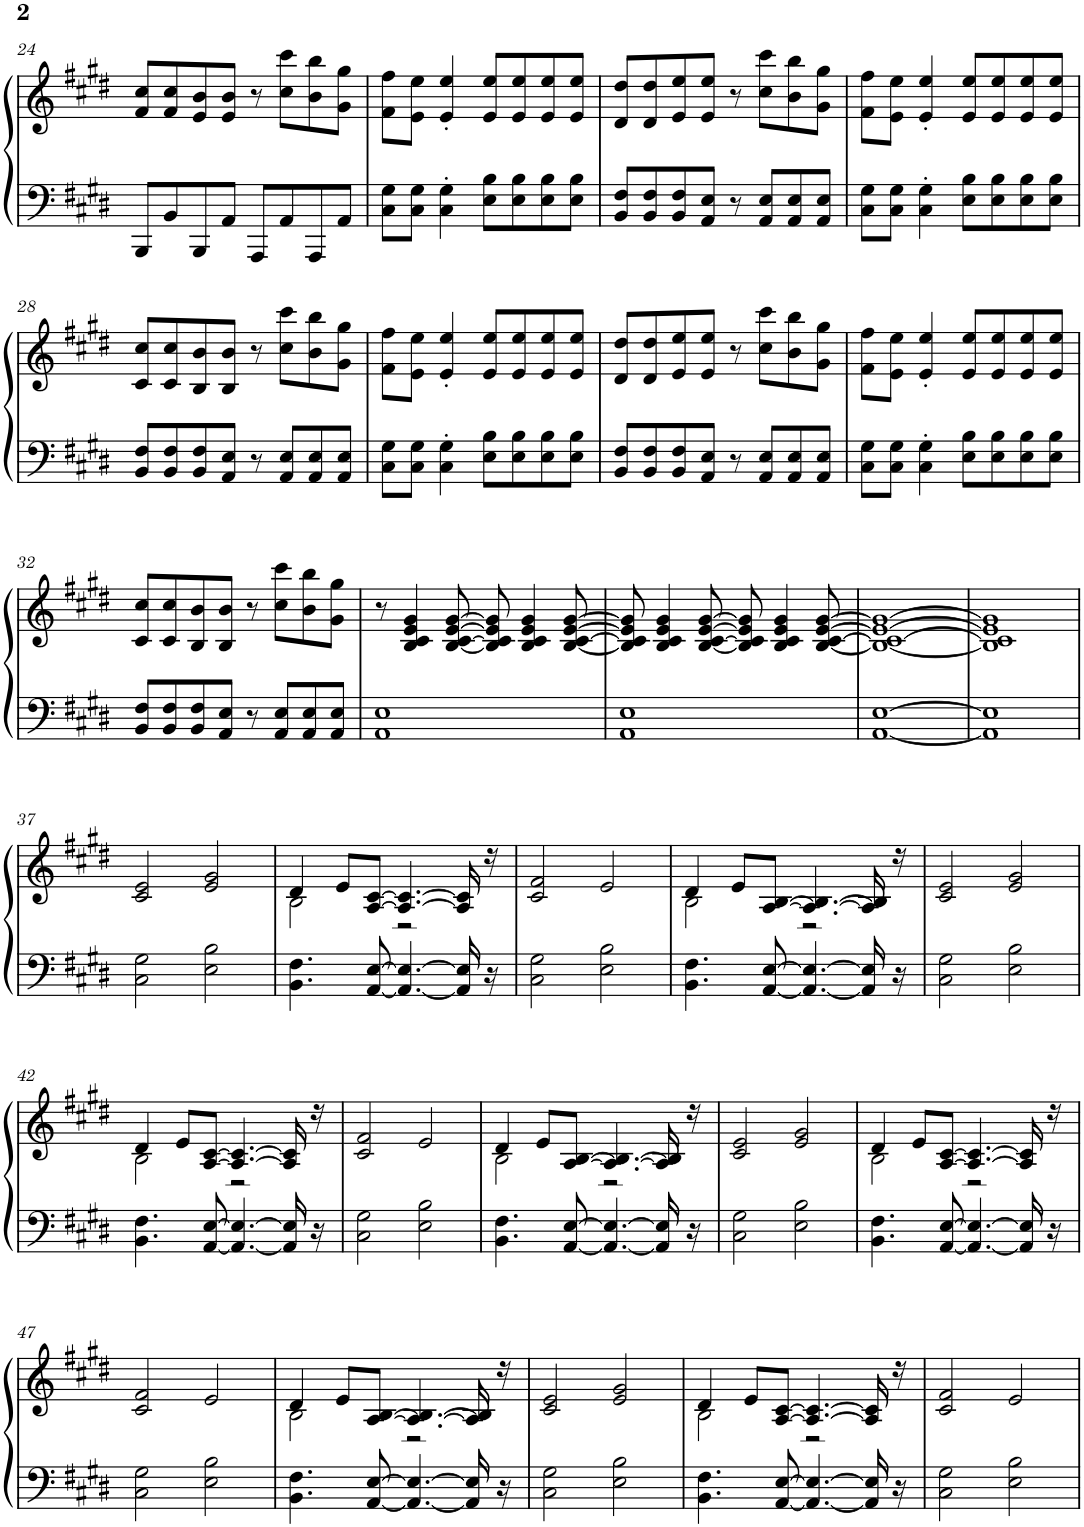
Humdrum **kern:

**kern	**kern
*part1	*part1
*staff2	*staff1
*I"Piano, [Piano] (a)	*
*I'Pno.	*
!!LO:PB:g=z
*clefG2	*clefG2
*k[f#c#g#d#]	*k[f#c#g#d#]
*M4/4	*M4/4
=24	=24
8BBB/L	8f#/ 8cc#/L
8BB/	8f#/ 8cc#/
8BBB/	8e/ 8b/
8AA/J	8e/ 8b/J
8AAA/L	8r
8AA/	8cc#\ 8ccc#\L
8AAA/	8b\ 8bb\
8AA/J	8g#\ 8gg#\J
=25	=25
8C#\ 8G#\L	8f#\ 8ff#\L
8C#\ 8G#\J	8e\ 8ee\J
4C#\' 4G#\'	4e/' 4ee/'
8E\ 8B\L	8e/ 8ee/L
8E\ 8B\	8e/ 8ee/
8E\ 8B\	8e/ 8ee/
8E\ 8B\J	8e/ 8ee/J
=26	=26
8BB/ 8F#/L	8d#/ 8dd#/L
8BB/ 8F#/	8d#/ 8dd#/
8BB/ 8F#/	8e/ 8ee/
8AA/ 8E/J	8e/ 8ee/J
8r	8r
8AA/ 8E/L	8cc#\ 8ccc#\L
8AA/ 8E/	8b\ 8bb\
8AA/ 8E/J	8g#\ 8gg#\J
=27	=27
8C#\ 8G#\L	8f#\ 8ff#\L
8C#\ 8G#\J	8e\ 8ee\J
4C#\' 4G#\'	4e/' 4ee/'
8E\ 8B\L	8e/ 8ee/L
8E\ 8B\	8e/ 8ee/
8E\ 8B\	8e/ 8ee/
8E\ 8B\J	8e/ 8ee/J
!!LO:LB:g=z
=28	=28
8BB/ 8F#/L	8c#/ 8cc#/L
8BB/ 8F#/	8c#/ 8cc#/
8BB/ 8F#/	8B/ 8b/
8AA/ 8E/J	8B/ 8b/J
8r	8r
8AA/ 8E/L	8cc#\ 8ccc#\L
8AA/ 8E/	8b\ 8bb\
8AA/ 8E/J	8g#\ 8gg#\J
=29	=29
8C#\ 8G#\L	8f#\ 8ff#\L
8C#\ 8G#\J	8e\ 8ee\J
4C#\' 4G#\'	4e/' 4ee/'
8E\ 8B\L	8e/ 8ee/L
8E\ 8B\	8e/ 8ee/
8E\ 8B\	8e/ 8ee/
8E\ 8B\J	8e/ 8ee/J
=30	=30
8BB/ 8F#/L	8d#/ 8dd#/L
8BB/ 8F#/	8d#/ 8dd#/
8BB/ 8F#/	8e/ 8ee/
8AA/ 8E/J	8e/ 8ee/J
8r	8r
8AA/ 8E/L	8cc#\ 8ccc#\L
8AA/ 8E/	8b\ 8bb\
8AA/ 8E/J	8g#\ 8gg#\J
=31	=31
8C#\ 8G#\L	8f#\ 8ff#\L
8C#\ 8G#\J	8e\ 8ee\J
4C#\' 4G#\'	4e/' 4ee/'
8E\ 8B\L	8e/ 8ee/L
8E\ 8B\	8e/ 8ee/
8E\ 8B\	8e/ 8ee/
8E\ 8B\J	8e/ 8ee/J
!!LO:LB:g=z
=32	=32
8BB/ 8F#/L	8c#/ 8cc#/L
8BB/ 8F#/	8c#/ 8cc#/
8BB/ 8F#/	8B/ 8b/
8AA/ 8E/J	8B/ 8b/J
8r	8r
8AA/ 8E/L	8cc#\ 8ccc#\L
8AA/ 8E/	8b\ 8bb\
8AA/ 8E/J	8g#\ 8gg#\J
=33	=33
1AA 1E	8r
.	4B/ 4c#/ 4e/ 4g#/
.	[8B/ [8c#/ [8e/ [8g#/
.	8B/] 8c#/] 8e/] 8g#/]
.	4B/ 4c#/ 4e/ 4g#/
.	[8B/ [8c#/ [8e/ [8g#/
=34	=34
1AA 1E	8B/] 8c#/] 8e/] 8g#/]
.	4B/ 4c#/ 4e/ 4g#/
.	[8B/ [8c#/ [8e/ [8g#/
.	8B/] 8c#/] 8e/] 8g#/]
.	4B/ 4c#/ 4e/ 4g#/
.	[8B/ [8c#/ [8e/ [8g#/
=35	=35
[1AA [1E	1B_ 1c#_ 1e_ 1g#_
=36	=36
1AA] 1E]	1B] 1c#] 1e] 1g#]
!!LO:LB:g=z
=37	=37
2C#\ 2G#\	2c#/ 2e/
2E\ 2B\	2e/ 2g#/
=38	=38
*	*^
4.BB\ 4.F#\	4d#/	2B\
.	8e/L	.
[8AA/ [8E/	[8A/ [8c#/J	.
4.AA/_ 4.E/_	4.A/_ 4.c#/_	2r
16AA/] 16E/]	16A/] 16c#/]	.
16r	16r	.
*	*v	*v
=39	=39
2C#\ 2G#\	2c#/ 2f#/
2E\ 2B\	2e/
=40	=40
*	*^
4.BB\ 4.F#\	4d#/	2B\
.	8e/L	.
[8AA/ [8E/	[8A/ [8B/J	.
4.AA/_ 4.E/_	4.A/_ 4.B/_	2r
16AA/] 16E/]	16A/] 16B/]	.
16r	16r	.
*	*v	*v
=41	=41
2C#\ 2G#\	2c#/ 2e/
2E\ 2B\	2e/ 2g#/
!!LO:LB:g=z
=42	=42
*	*^
4.BB\ 4.F#\	4d#/	2B\
.	8e/L	.
[8AA/ [8E/	[8A/ [8c#/J	.
4.AA/_ 4.E/_	4.A/_ 4.c#/_	2r
16AA/] 16E/]	16A/] 16c#/]	.
16r	16r	.
*	*v	*v
=43	=43
2C#\ 2G#\	2c#/ 2f#/
2E\ 2B\	2e/
=44	=44
*	*^
4.BB\ 4.F#\	4d#/	2B\
.	8e/L	.
[8AA/ [8E/	[8A/ [8B/J	.
4.AA/_ 4.E/_	4.A/_ 4.B/_	2r
16AA/] 16E/]	16A/] 16B/]	.
16r	16r	.
*	*v	*v
=45	=45
2C#\ 2G#\	2c#/ 2e/
2E\ 2B\	2e/ 2g#/
=46	=46
*	*^
4.BB\ 4.F#\	4d#/	2B\
.	8e/L	.
[8AA/ [8E/	[8A/ [8c#/J	.
4.AA/_ 4.E/_	4.A/_ 4.c#/_	2r
16AA/] 16E/]	16A/] 16c#/]	.
16r	16r	.
*	*v	*v
!!LO:LB:g=z
=47	=47
2C#\ 2G#\	2c#/ 2f#/
2E\ 2B\	2e/
=48	=48
*	*^
4.BB\ 4.F#\	4d#/	2B\
.	8e/L	.
[8AA/ [8E/	[8A/ [8B/J	.
4.AA/_ 4.E/_	4.A/_ 4.B/_	2r
16AA/] 16E/]	16A/] 16B/]	.
16r	16r	.
*	*v	*v
=49	=49
2C#\ 2G#\	2c#/ 2e/
2E\ 2B\	2e/ 2g#/
=50	=50
*	*^
4.BB\ 4.F#\	4d#/	2B\
.	8e/L	.
[8AA/ [8E/	[8A/ [8c#/J	.
4.AA/_ 4.E/_	4.A/_ 4.c#/_	2r
16AA/] 16E/]	16A/] 16c#/]	.
16r	16r	.
*	*v	*v
=51	=51
2C#\ 2G#\	2c#/ 2f#/
2E\ 2B\	2e/
=	=
*-	*-
